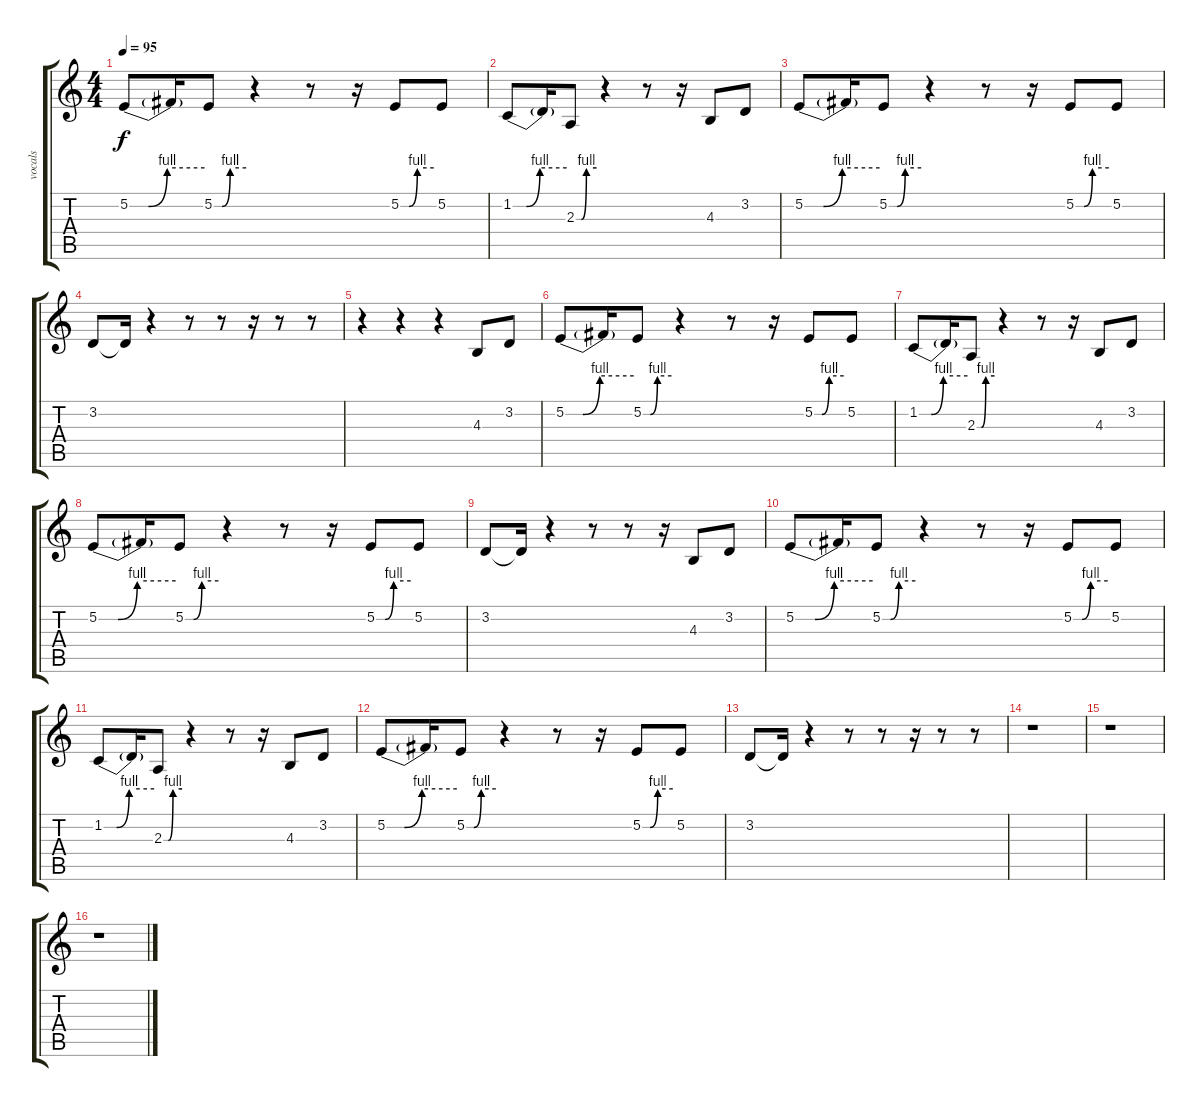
\track ("vocals" "vocals") {instrument lead2sawtooth}
\staff {score tabs}
\tuning (E4 B3 G3 D3 A2 E2) {hide}
\ts (4 4)
\tempo 95
\clef g2
\ks c
5.2{be (custom 0 0 15 0 30 4 60 4)}.8{dy f} 5.2{t}.16 5.2{be (custom 0 0 15 0 30 4 60 4)}.8 r.4 r.8 r.16 5.2{be (custom 0 0 15 0 30 4 60 4)}.8 5.2.8 |
1.2{be (custom 0 0 15 0 30 4 60 4)}.8 1.2{t}.16 2.3{be (custom 0 0 15 0 30 4 60 4)}.8 r.4 r.8 r.16 4.3.8 3.2.8 |
5.2{be (custom 0 0 15 0 30 4 60 4)}.8 5.2{t}.16 5.2{be (custom 0 0 15 0 30 4 60 4)}.8 r.4 r.8 r.16 5.2{be (custom 0 0 15 0 30 4 60 4)}.8 5.2.8 |
3.2.8 3.2{t}.16 r.4 r.8 r.8 r.16 r.8 r.8 |
r.4 r.4 r.4 4.3.8 3.2.8 |
5.2{be (custom 0 0 15 0 30 4 60 4)}.8 5.2{t}.16 5.2{be (custom 0 0 15 0 30 4 60 4)}.8 r.4 r.8 r.16 5.2{be (custom 0 0 15 0 30 4 60 4)}.8 5.2.8 |
1.2{be (custom 0 0 15 0 30 4 60 4)}.8 1.2{t}.16 2.3{be (custom 0 0 15 0 30 4 60 4)}.8 r.4 r.8 r.16 4.3.8 3.2.8 |
5.2{be (custom 0 0 15 0 30 4 60 4)}.8 5.2{t}.16 5.2{be (custom 0 0 15 0 30 4 60 4)}.8 r.4 r.8 r.16 5.2{be (custom 0 0 15 0 30 4 60 4)}.8 5.2.8 |
3.2.8 3.2{t}.16 r.4 r.8 r.8 r.16 4.3.8 3.2.8 |
5.2{be (custom 0 0 15 0 30 4 60 4)}.8 5.2{t}.16 5.2{be (custom 0 0 15 0 30 4 60 4)}.8 r.4 r.8 r.16 5.2{be (custom 0 0 15 0 30 4 60 4)}.8 5.2.8 |
1.2{be (custom 0 0 15 0 30 4 60 4)}.8 1.2{t}.16 2.3{be (custom 0 0 15 0 30 4 60 4)}.8 r.4 r.8 r.16 4.3.8 3.2.8 |
5.2{be (custom 0 0 15 0 30 4 60 4)}.8 5.2{t}.16 5.2{be (custom 0 0 15 0 30 4 60 4)}.8 r.4 r.8 r.16 5.2{be (custom 0 0 15 0 30 4 60 4)}.8 5.2.8 |
3.2.8 3.2{t}.16 r.4 r.8 r.8 r.16 r.8 r.8 |
r.1 |
r.1 |
r.1
